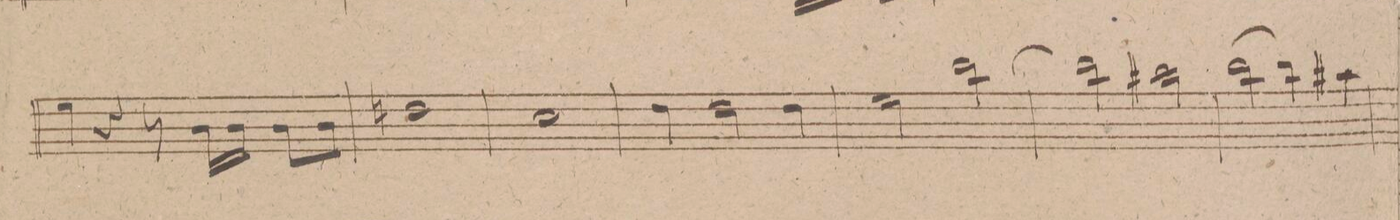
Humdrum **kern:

**kern	**dynam
*I"Oboe 1mo	*
*clefG2	*
*k[f#c#g#d#]	*
*met(c)	*
*M4/4	*
4ee\	.
4r	.
8r	.
16b\LL	.
16b\JJ	.
8b\L	.
8b\J	.
=19	=19
1ddn\	.
=20	=20
1cc#\	.
=21	=21
4dd#\	.
2dd#\	.
4dd#\	.
=22	=22
2ee\	.
[2bb\	.
=23	=23
2bb\]	.
2aa#X\	.
=24	=24
[2bb\	.
4bb\]	.
4aa#X\	.
=25	=25
*-	*-
